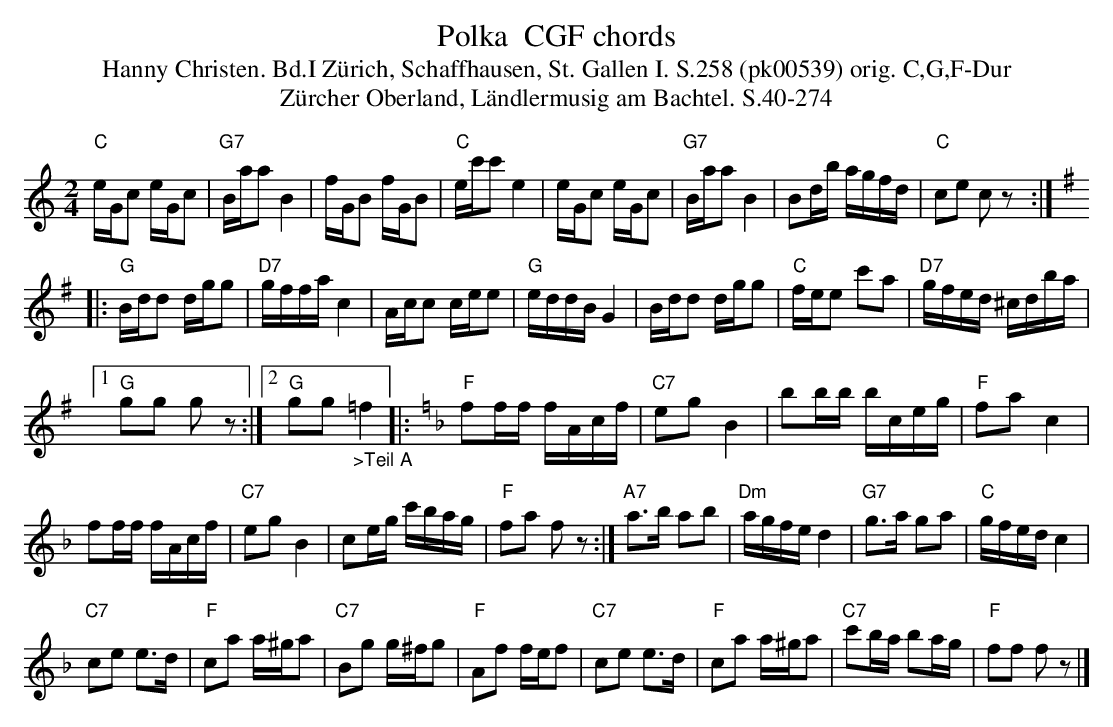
X:1
T: Polka  CGF chords
T:Hanny Christen. Bd.I Zürich, Schaffhausen, St. Gallen I. S.258 (pk00539) orig. C,G,F-Dur
T: Z\"urcher Oberland, L\"andlermusig am Bachtel. S.40-274
M:2/4
L:1/16
K:C %%MIDI gchordon
"C"eGc2 eGc2 | "G7"Baa2B4 | fGB2 fGB2 | "C"ec'c'2 e4 | eGc2 eGc2 |  "G7"Baa2B4 | B2db agfd | "C"c2e2 c2z2:: [K:G]
"G"Bdd2 dgg2 | "D7"gffac4 | Acc2 cee2 | "G"eddBG4 | Bdd2 dgg2 | "C"fee2 c'2a2 | "D7"gfed ^cdba |1
"G"g2g2 g2z2 :|2 "G"g2g2"_>Teil A"=f4 |: [K:F] "F"f2ff fAcf | "C7"e2g2B4 | b2bb bceg | "F"f2a2c4 |
f2ff fAcf | "C7"e2g2B4 | c2eg c'bag | "F"f2a2 f2z2 :| "A7"a3b a2b2 | "Dm"agfed4 | "G7"g3a g2a2 | "C"gfedc4 |
"C7"c2e2 e3d | "F"c2a2 a^ga2 | "C7"B2g2 g^fg2 | "F"A2f2 fef2 | "C7"c2e2 e3d | "F"c2a2 a^ga2 | "C7"c'2ba b2ag | "F"f2f2 f2z2 |]
